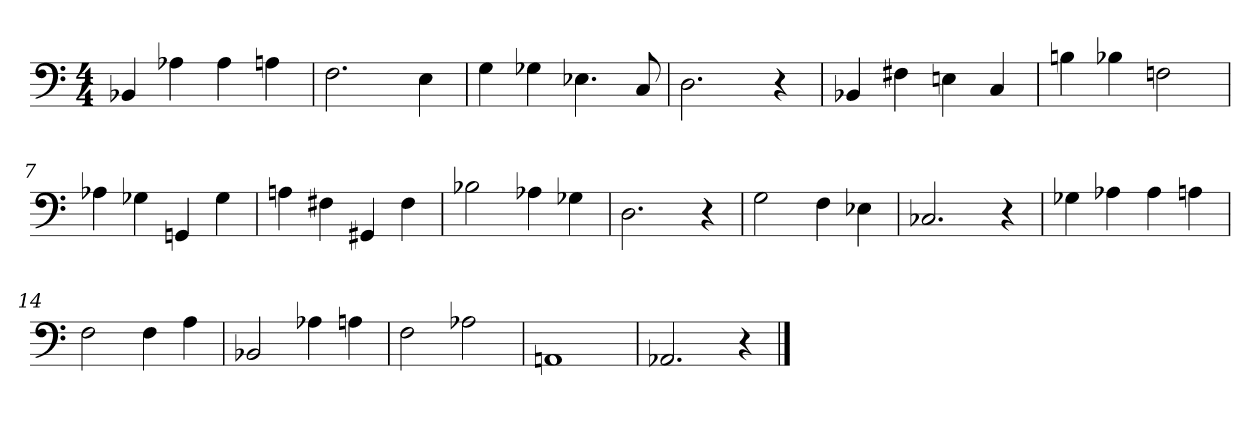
**kern
*part1
*staff1
*clefF4
*k[]
*M4/4
=1
4BB-X/
4A-X\
4A-\
4An\
=2
2.F\
4E\
=3
4G\
4G-X\
4.E-X\
8C/
=4
2.D\
4r
=5
4BB-X/
4F#X\
4En\
4C/
=6
4Bn\
4B-X\
2Fn\
=7
4A-X\
4G-X\
4GGn/
4G-\
=8
4An\
4F#X\
4GG#X/
4F#\
=9
2B-X\
4A-X\
4G-X\
=10
2.D\
4r
=11
2G\
4F\
4E-X\
=12
2.C-X/
4r
=13
4G-X\
4A-X\
4A-\
4An\
=14
2F\
4F\
4A\
=15
2BB-X/
4A-X\
4An\
=16
2F\
2A-X\
=17
1AAn
=18
2.AA-X/
4r
==
*-
